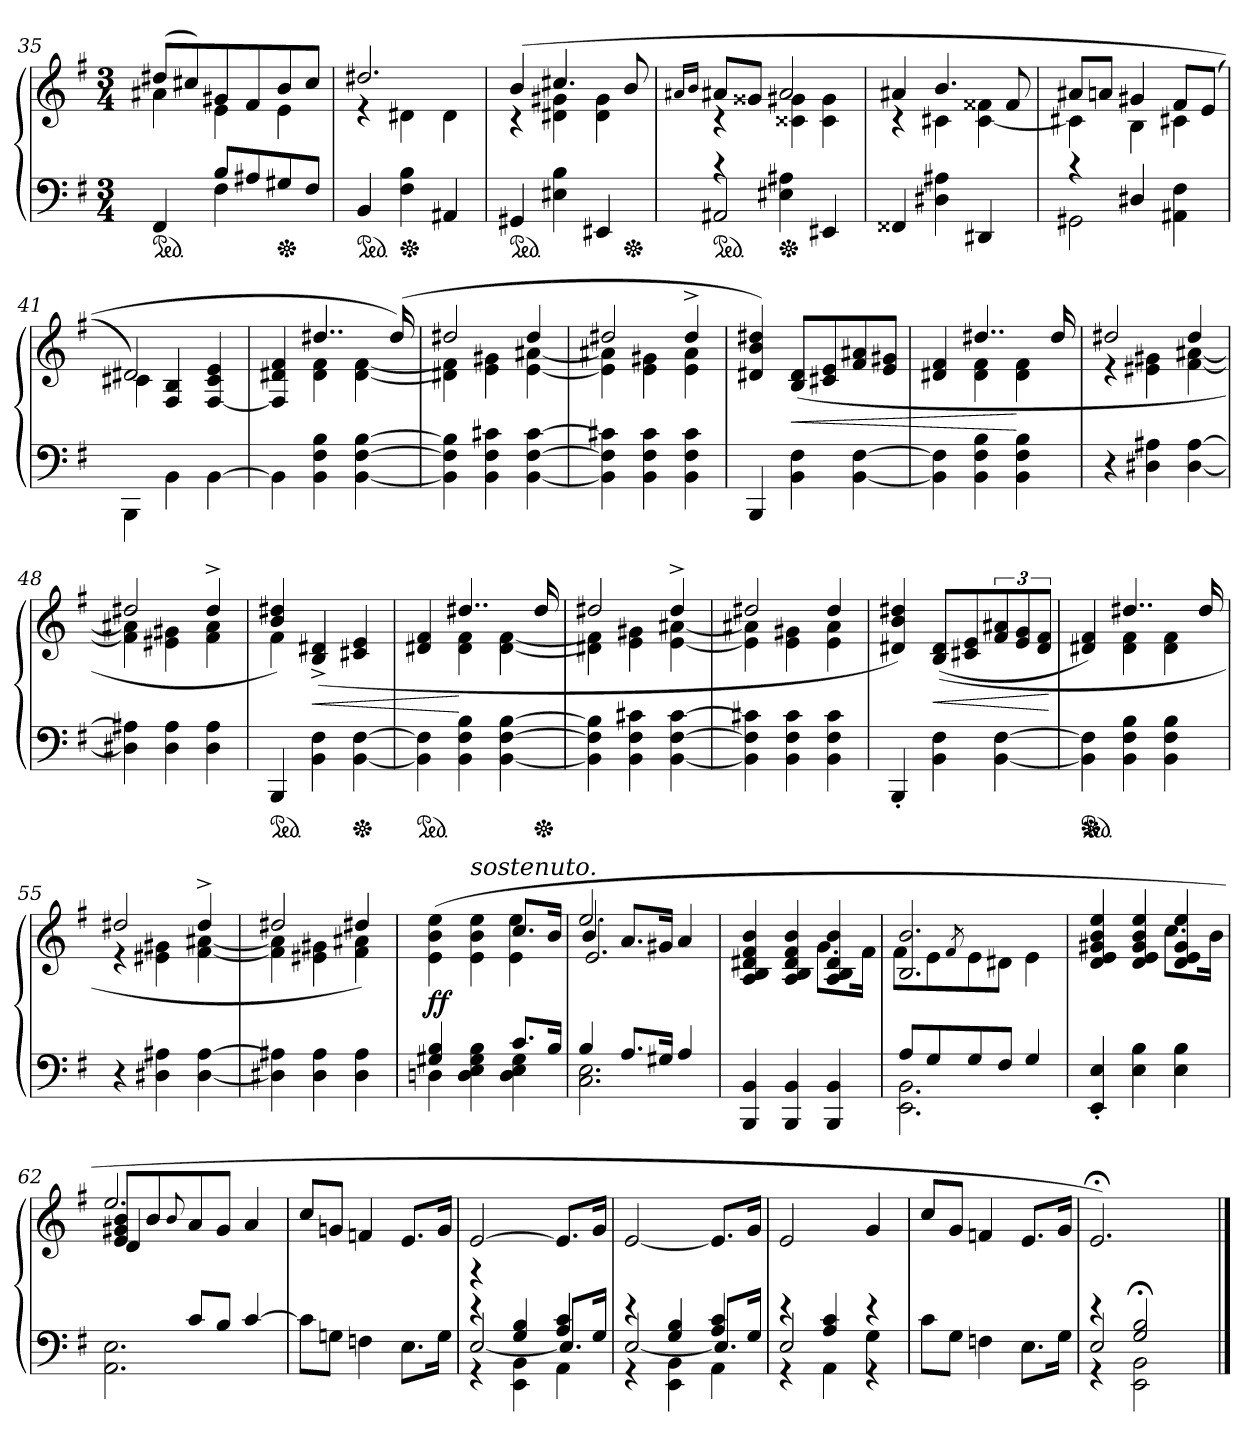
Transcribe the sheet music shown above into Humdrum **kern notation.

**kern	**kern	**dynam
*part1	*part1	*part1
*staff2	*staff1	*staff1/2
*clefF4	*clefG2	*
*k[f#]	*k[f#]	*
*e:	*e:	*
*M3/4	*M3/4	*
=35	=35	=35
*^	*^	*
*ped	*	*	*	*
4FF#	4ryy	(8dd#XL	4a#X	.
.	.	8cc#X)	.	.
8BL	4F#	8g#X	4e	.
8A#X	.	8f#	.	.
*Xped	*	*	*	*
8G#X	4ryy	8b	4e	.
8F#J	.	8cc#J	.	.
*v	*v	*	*	*
=36	=36	=36	=36
*ped	*	*	*
4BB	2.dd#X	4re	.
*Xped	*	*	*
4F# 4B	.	4d#X	.
4AA#X	.	4d#	.
=37	=37	=37	=37
*ped	*	*	*
4GG#X	(>4b	4rc	.
4E#X 4B	4.cc#X	4d#X 4g#X	.
4EE#X	.	4d# 4g#	.
*Xped	*	*	*
.	8b	.	.
=38	=38	=38	=38
.	16qa#X/LL	.	.
.	16qb/JJ	.	.
*^	*	*	*
*ped	*	*	*	*
4rc	2AA#X/	8a#XL	4rc	.
.	.	8g##XJ	.	.
*Xped	*	*	*	*
4E#X\ 4A#X\	.	2a#	4c##X 4g#X	.
4rcyy	4EE#X	.	4c## 4g#	.
*v	*v	*	*	*
=39	=39	=39	=39
4FF##X	4a#X	4rc	.
4D#X\ 4A#X\	4.b	4c#X	.
4DD#X	.	[4c#\ 4f##X\	.
.	8f##	.	.
=40	=40	=40	=40
*^	*	*	*
4rc	2GG#X	8a#XL	4c#X]	.
.	.	8anJ	.	.
4D#X	.	4g#X	4B	.
4ryy	4AA#X\ 4F#\	8f#L	4c#X	.
.	.	(>8eJ	.	.
*v	*v	*	*	*
=41	=41	=41	=41
4BBB\	2d#X)	4c#X	.
4BB\	.	4F#/ 4B/	.
[4BB\	4ryy	[4F#/ 4c#/ 4e/	.
=42	=42	=42	=42
4BB\]	4F#]/ 4d#X/ 4f#/	4ryy	.
4BB 4F# 4B	4..dd#X	4d# 4f#	.
[4BB [4F# [4B	.	[4d# [4f#	.
.	(>16dd#)	.	.
=43	=43	=43	=43
4BB] 4F#] 4B]	2dd#X	4d#X] 4f#]	.
4BB 4F# 4c#X	.	4e 4g#X	.
[4BB [4F# [4c#	4dd#	[4e [4a#X	.
=44	=44	=44	=44
4BB] 4F#] 4c#X]	2dd#X	4e] 4a#X]	.
4BB 4F# 4c#	.	4e 4g#X	.
4BB 4F# 4c#	4dd#^>	4e 4a#	.
*	*v	*v	*
=45	=45	=45
4BBB	4d#X 4b 4dd#X)	.
4BB 4F#	(>8B 8d#L	<
.	8c#X 8e	.
[4BB [4F#	8f# 8a#X	.
.	8e 8g#XJ	.
=46	=46	=46
*	*^	*
4BB] 4F#]	4d#X 4f#	4ryy	.
4BB 4F# 4B	4..dd#X	4d# 4f#	.
4BB 4F# 4B	.	4d# 4f#	[
.	16dd#	.	.
=47	=47	=47	=47
4r	2dd#X	4re	.
4D#X 4A#X	.	4e#X 4g#X	.
[4D# [4A#	4dd#	[4f# [4a#X	.
=48	=48	=48	=48
4D#X] 4A#X]	2dd#X	4f#] 4a#X]	.
4D# 4A#	.	4e#X 4g#X	.
4D# 4A#	4dd#^>	4f# 4a#	.
=49	=49	=49	=49
*ped	*	*	*
4BBB	4b 4dd#X)	4f#	.
4BB 4F#	(>4B^> 4d#X^>	2ryy	<
*Xped	*	*	*
[4BB [4F#	4c#X 4e	.	.
=50	=50	=50	=50
*ped	*	*	*
4BB] 4F#]	4d#X 4f#	4ryy	.
4BB 4F# 4B	4..dd#X	4d# 4f#	[
[4BB [4F# [4B	.	[4d# [4f#	.
*Xped	*	*	*
.	16dd#	.	.
=51	=51	=51	=51
4BB] 4F#] 4B]	2dd#X	4d#X] 4f#]	.
4BB 4F# 4c#X	.	4e 4g#X	.
[4BB [4F# [4c#	4dd#^>	[4e [4a#X	.
=52	=52	=52	=52
4BB] 4F#] 4c#X]	2dd#X	4e] 4a#X]	.
4BB 4F# 4c#	.	4e 4g#X	.
4BB 4F# 4c#	4dd#	4e 4a#	.
*	*v	*v	*
=53	=53	=53
4BBB'<	4d#X 4b 4dd#X)	.
4BB 4F#	(<(>8B 8d#L	<
.	8c#X 8e	.
[4BB [4F#	12f# 12a#X	.
.	12e 12g	.
.	12d# 12f#J	.
.	.	[
=54	=54	=54
*	*^	*
*ped	*	*	*
*Xped	*	*	*
4BB] 4F#]	4d#X 4f#)	4ryy	.
4BB 4F# 4B	4..dd#X	4d# 4f#	.
4BB 4F# 4B	.	4d# 4f#	.
.	16dd#	.	.
=55	=55	=55	=55
4r	2dd#X	4re	.
4D#X 4A#X	.	4e#X 4g#X	.
[4D# [4A#	4dd#^>	[4f# [4a#X	.
=56	=56	=56	=56
4D#X] 4A#X]	2dd#X	4f#] 4a#]	.
4D# 4A#	.	4e#X 4g#X	.
4D# 4A#	4dd#X)	4f# 4a#X	.
=57	=57	=57	=57
*^	*	*	*
4G#X 4B	4Dn	(>4e\ 4b\ 4ee\	2ryy	ff
!	!	!LO:TX:a:i:t=sostenuto.	!	!
4ryy	4D 4E 4G# 4B	4e\ 4b\ 4ee\	.	.
8.cL	4D 4E 4G#	8.ccL	4e 4ee	.
16BJk	.	16bJk	.	.
=58	=58	=58	=58	=58
*	*	*	*^	*
4B	2.C 2.E	2.ee	4b/	2.e	.
8.AL	.	.	8.a/L	.	.
16G#XJk	.	.	16g#XJk	.	.
4A	.	.	4a/	.	.
*v	*v	*	*	*	*
*	*	*v	*v	*
=59	=59	=59	=59
4BBB 4BB	4A/ 4B/ 4d#X/ 4f#/ 4b/	2ryy	.
4BBB 4BB	4A/ 4B/ 4d#/ 4f#/ 4b/	.	.
4BBB 4BB	4A/ 4B/ 4d#/ 4b/	8.gL	.
.	.	16f#Jk	.
=60	=60	=60	=60
*^	*	*	*
8AL	2.EE 2.BB	2.B 2.b	8f#L	.
8G	.	.	8e	.
.	.	.	8qf#/	.
8G	.	.	8e	.
8F#J	.	.	8d#XJ	.
4G	.	.	4e	.
*v	*v	*	*	*
=61	=61	=61	=61
4EE'< 4E'<	4d 4e 4g#X 4b 4ee	2ryy	.
4E 4B	4d 4e 4g# 4b 4ee	.	.
4E 4B	4d/ 4e/ 4g#/ 4ee/	8.ccL	.
.	.	16b\Jk	.
=62	=62	=62	=62
*^	*	*^	*
4ryy	2.AA 2.E	2.ee	8e/ 8g#X/ 8b/L	4d	.
.	.	.	8b	.	.
.	.	.	8qqb/	.	.
8cL	.	.	8a	2rcyy	.
8BJ	.	.	8g#J	.	.
[4c	.	.	4a/	.	.
*v	*v	*	*	*	*
*	*v	*v	*v	*
=63	=63	=63
8cL]	8ccL	.
8GnJ	8gnJ	.
4Fn	4fn	.
8.EL	8.eL	.
16GJk	16gJk	.
=64	=64	=64
*^	*^	*
*	*^	*	*	*
4re	[2E/	4rGG	[2e/	4r	.
4G 4B	.	4EE\ 4BB\	.	2ryy	.
4A 4c	8.E/L]	4AA\	8.eL]	.	.
.	16GJk	.	16gJk	.	.
*	*	*	*v	*v	*
=65	=65	=65	=65	=65
4re	[2E/	4rGG	[2e	.
4G 4B	.	4EE\ 4BB\	.	.
4A 4c	8.E/L]	4AA\	8.eL]	.
.	16GJk	.	16gJk	.
=66	=66	=66	=66	=66
4re	2E/	4rGG	2e	.
4A 4c	.	4AA\	.	.
4re	4G	4rGG	4g	.
=67	=67	=67	=67	=67
!LO:TX:a:i:t=rallent.	!	!	!	!
*v	*v	*v	*	*
8cL	8ccL	.
8GJ	8gJ	.
4Fn	4fn	.
8.EL	8.eL	.
16GJk	16gJk	.
=68	=68	=68
*^	*	*
*	*^	*	*
4re	2E/	4rGG	2.e;<)	.
2G; 2B;	.	2EE\ 2BB\	.	.
.	4ryy	.	.	.
*v	*v	*v	*	*
==	==	==
*-	*-	*-
